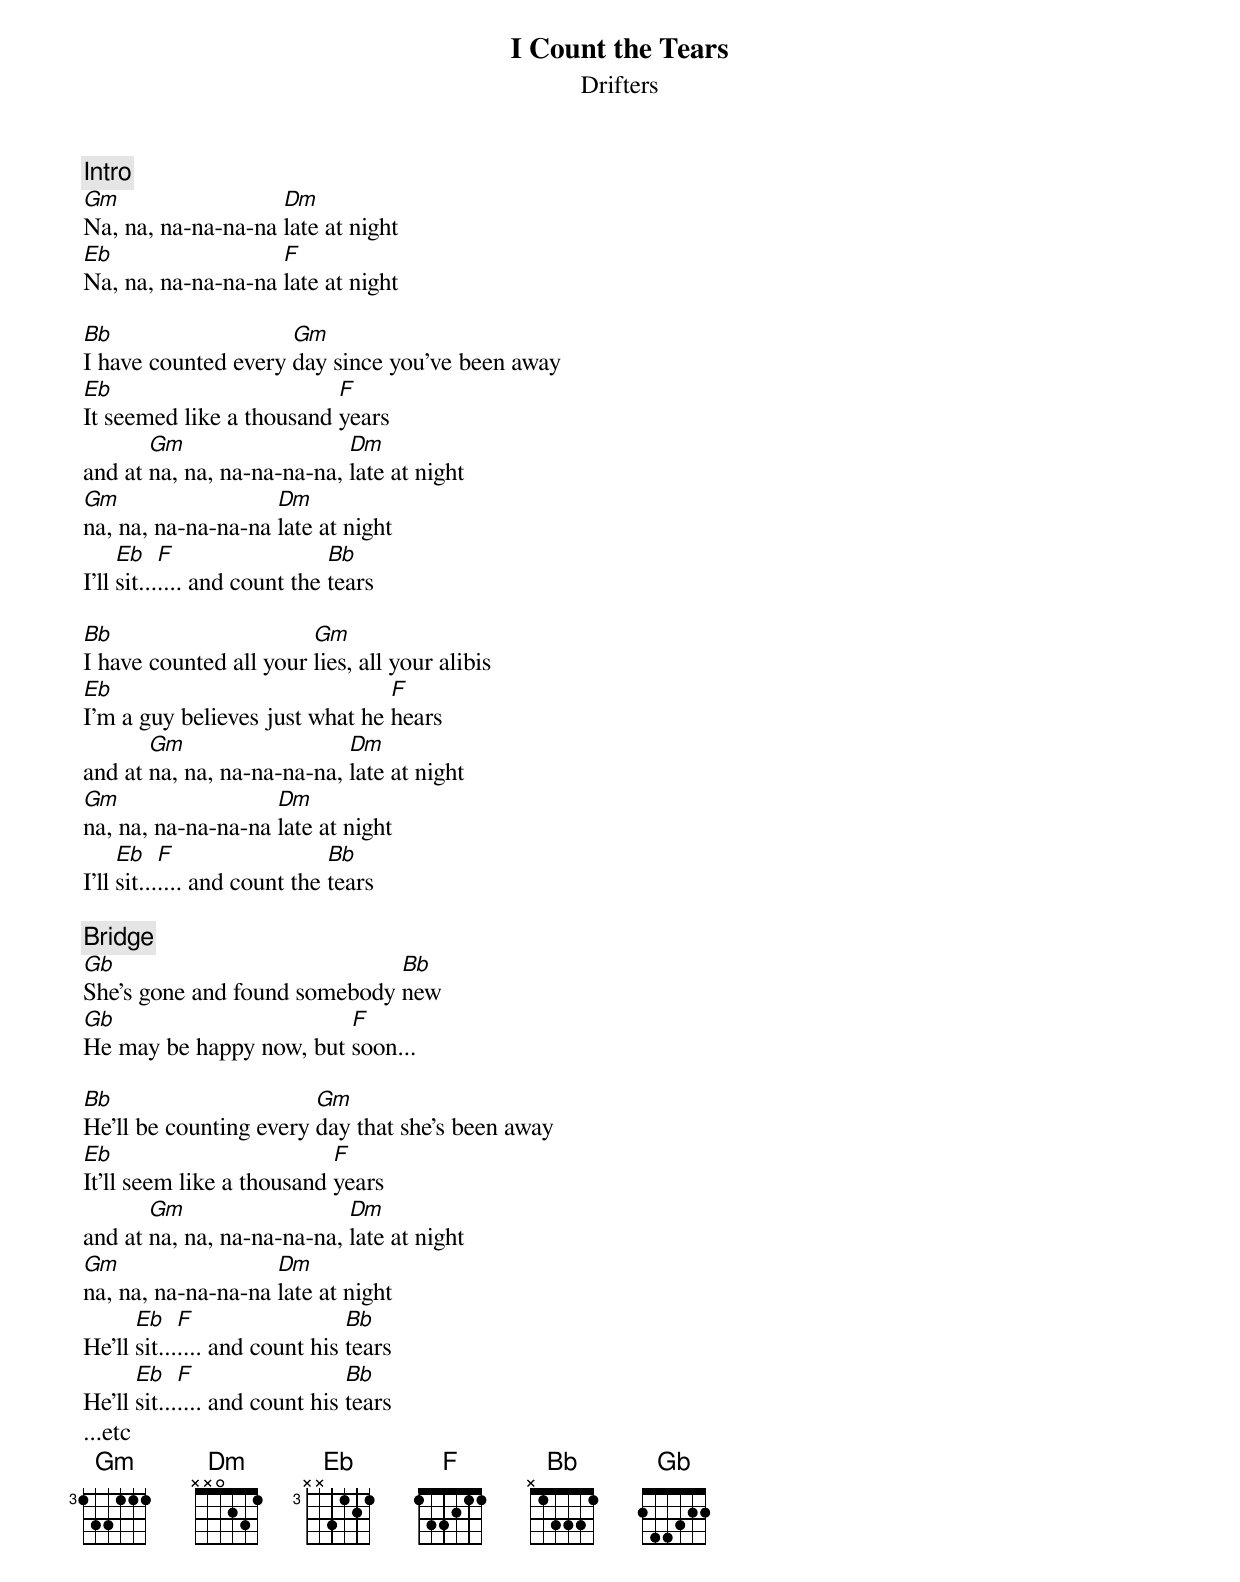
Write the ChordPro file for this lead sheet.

{t:I Count the Tears}
{st:Drifters}

{c:Intro}
[Gm]Na, na, na-na-na-na [Dm]late at night
[Eb]Na, na, na-na-na-na [F]late at night

[Bb]I have counted every [Gm]day since you've been away
[Eb]It seemed like a thousand [F]years
and at [Gm]na, na, na-na-na-na, [Dm]late at night
[Gm]na, na, na-na-na-na [Dm]late at night
I'll [Eb]sit...[F].... and count the [Bb]tears

[Bb]I have counted all your [Gm]lies, all your alibis
[Eb]I'm a guy believes just what he [F]hears
and at [Gm]na, na, na-na-na-na, [Dm]late at night
[Gm]na, na, na-na-na-na [Dm]late at night
I'll [Eb]sit...[F].... and count the [Bb]tears

{c:Bridge}
[Gb]She's gone and found somebody [Bb]new
[Gb]He may be happy now, but [F]soon...

[Bb]He'll be counting every [Gm]day that she's been away
[Eb]It'll seem like a thousand [F]years
and at [Gm]na, na, na-na-na-na, [Dm]late at night
[Gm]na, na, na-na-na-na [Dm]late at night
He'll [Eb]sit...[F].... and count his [Bb]tears
He'll [Eb]sit...[F].... and count his [Bb]tears
...etc
